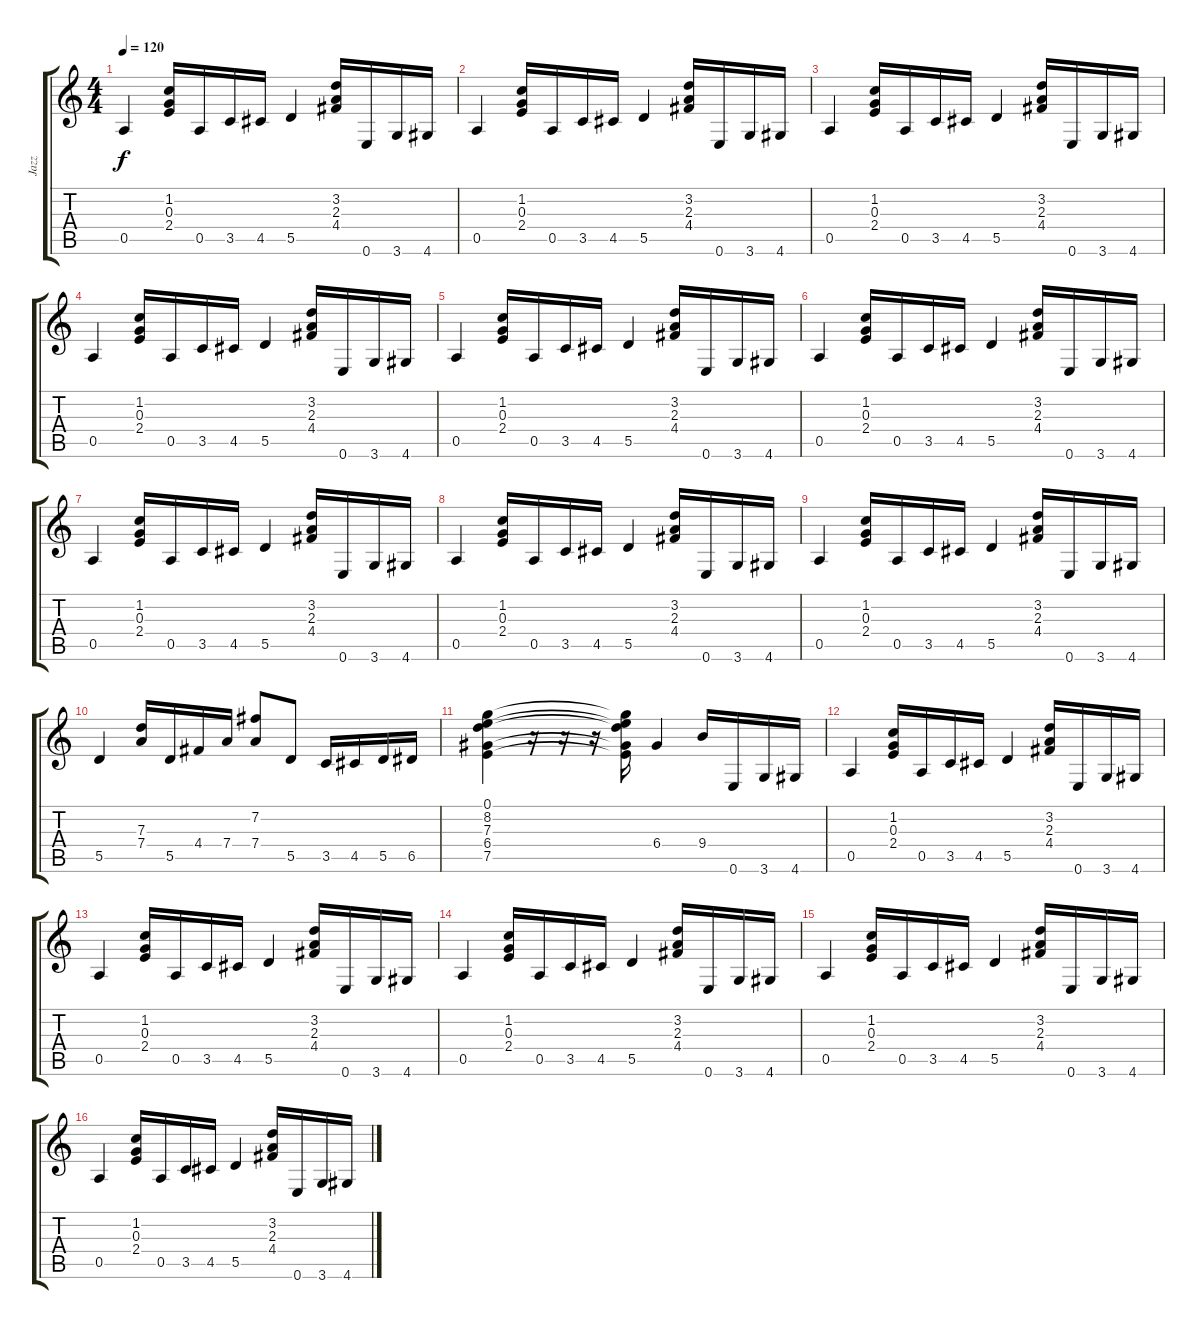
\track ("Jazz" "Jazz") {instrument electricguitarclean}
\staff {score tabs}
\tuning (E4 B3 G3 D3 A2 E2) {hide}
\ts (4 4)
\tempo 120
\clef g2
\ks c
0.5.4{dy f} (1.2 0.3 2.4).16 0.5.16 3.5.16 4.5.16 5.5.4 (3.2 2.3 4.4).16 0.6.16 3.6.16 4.6.16 |
0.5.4 (1.2 0.3 2.4).16 0.5.16 3.5.16 4.5.16 5.5.4 (3.2 2.3 4.4).16 0.6.16 3.6.16 4.6.16 |
0.5.4 (1.2 0.3 2.4).16 0.5.16 3.5.16 4.5.16 5.5.4 (3.2 2.3 4.4).16 0.6.16 3.6.16 4.6.16 |
0.5.4 (1.2 0.3 2.4).16 0.5.16 3.5.16 4.5.16 5.5.4 (3.2 2.3 4.4).16 0.6.16 3.6.16 4.6.16 |
0.5.4 (1.2 0.3 2.4).16 0.5.16 3.5.16 4.5.16 5.5.4 (3.2 2.3 4.4).16 0.6.16 3.6.16 4.6.16 |
0.5.4 (1.2 0.3 2.4).16 0.5.16 3.5.16 4.5.16 5.5.4 (3.2 2.3 4.4).16 0.6.16 3.6.16 4.6.16 |
0.5.4 (1.2 0.3 2.4).16 0.5.16 3.5.16 4.5.16 5.5.4 (3.2 2.3 4.4).16 0.6.16 3.6.16 4.6.16 |
0.5.4 (1.2 0.3 2.4).16 0.5.16 3.5.16 4.5.16 5.5.4 (3.2 2.3 4.4).16 0.6.16 3.6.16 4.6.16 |
0.5.4 (1.2 0.3 2.4).16 0.5.16 3.5.16 4.5.16 5.5.4 (3.2 2.3 4.4).16 0.6.16 3.6.16 4.6.16 |
5.5.4 (7.3 7.4).16 5.5.16 4.4.16 7.4.16 (7.2 7.4).8 5.5.8 3.5.16 4.5.16 5.5.16 6.5.16 |
(0.1 8.2 7.3 6.4 7.5).4 r.16 r.16 r.16 (0.1{t} 8.2{t} 7.3{t} 6.4{t} 7.5{t}).16 6.4.4 9.4.16 0.6.16 3.6.16 4.6.16 |
0.5.4 (1.2 0.3 2.4).16 0.5.16 3.5.16 4.5.16 5.5.4 (3.2 2.3 4.4).16 0.6.16 3.6.16 4.6.16 |
0.5.4 (1.2 0.3 2.4).16 0.5.16 3.5.16 4.5.16 5.5.4 (3.2 2.3 4.4).16 0.6.16 3.6.16 4.6.16 |
0.5.4 (1.2 0.3 2.4).16 0.5.16 3.5.16 4.5.16 5.5.4 (3.2 2.3 4.4).16 0.6.16 3.6.16 4.6.16 |
0.5.4 (1.2 0.3 2.4).16 0.5.16 3.5.16 4.5.16 5.5.4 (3.2 2.3 4.4).16 0.6.16 3.6.16 4.6.16 |
0.5.4 (1.2 0.3 2.4).16 0.5.16 3.5.16 4.5.16 5.5.4 (3.2 2.3 4.4).16 0.6.16 3.6.16 4.6.16
